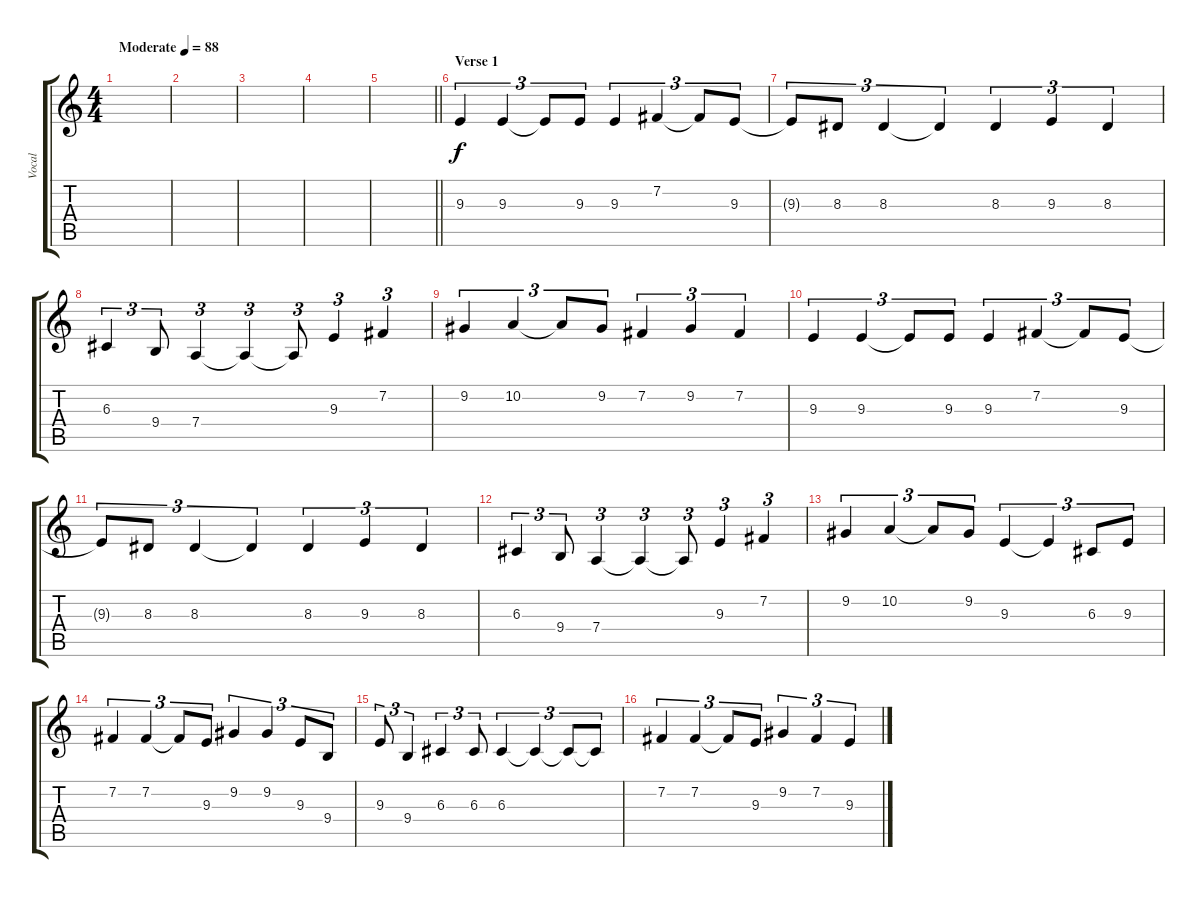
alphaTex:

\track ("Vocal" "Vocal") {instrument clarinet}
\staff {score tabs}
\tuning (E4 B3 G3 D3 A2 E2) {hide}
\ts (4 4)
\tempo (88 "Moderate")
\clef g2
\ks c
|
|
|
|
\barLineRight lightlight
|
\section ("" "Verse 1")
9.3.4{tu (3 2)} 9.3.4{tu (3 2)} 9.3{t}.8{tu (3 2)} 9.3.8{tu (3 2)} 9.3.4{tu (3 2)} 7.2.4{tu (3 2)} 7.2{t}.8{tu (3 2)} 9.3.8{tu (3 2)} |
9.3{t}.8{tu (3 2)} 8.3.8{tu (3 2)} 8.3.4{tu (3 2)} 8.3{t}.4{tu (3 2)} 8.3.4{tu (3 2)} 9.3.4{tu (3 2)} 8.3.4{tu (3 2)} |
6.3.4{tu (3 2)} 9.4.8{tu (3 2)} 7.4.4{tu (3 2)} 7.4{t}.4{tu (3 2)} 7.4{t}.8{tu (3 2)} 9.3.4{tu (3 2)} 7.2.4{tu (3 2)} |
9.2.4{tu (3 2)} 10.2.4{tu (3 2)} 10.2{t}.8{tu (3 2)} 9.2.8{tu (3 2)} 7.2.4{tu (3 2)} 9.2.4{tu (3 2)} 7.2.4{tu (3 2)} |
9.3.4{tu (3 2)} 9.3.4{tu (3 2)} 9.3{t}.8{tu (3 2)} 9.3.8{tu (3 2)} 9.3.4{tu (3 2)} 7.2.4{tu (3 2)} 7.2{t}.8{tu (3 2)} 9.3.8{tu (3 2)} |
9.3{t}.8{tu (3 2)} 8.3.8{tu (3 2)} 8.3.4{tu (3 2)} 8.3{t}.4{tu (3 2)} 8.3.4{tu (3 2)} 9.3.4{tu (3 2)} 8.3.4{tu (3 2)} |
6.3.4{tu (3 2)} 9.4.8{tu (3 2)} 7.4.4{tu (3 2)} 7.4{t}.4{tu (3 2)} 7.4{t}.8{tu (3 2)} 9.3.4{tu (3 2)} 7.2.4{tu (3 2)} |
9.2.4{tu (3 2)} 10.2.4{tu (3 2)} 10.2{t}.8{tu (3 2)} 9.2.8{tu (3 2)} 9.3.4{tu (3 2)} 9.3{t}.4{tu (3 2)} 6.3.8{tu (3 2)} 9.3.8{tu (3 2)} |
7.2.4{tu (3 2)} 7.2.4{tu (3 2)} 7.2{t}.8{tu (3 2)} 9.3.8{tu (3 2)} 9.2.4{tu (3 2)} 9.2.4{tu (3 2)} 9.3.8{tu (3 2)} 9.4.8{tu (3 2)} |
9.3.8{tu (3 2)} 9.4.4{tu (3 2)} 6.3.4{tu (3 2)} 6.3.8{tu (3 2)} 6.3.4{tu (3 2)} 6.3{t}.4{tu (3 2)} 6.3{t}.8{tu (3 2)} 6.3{t}.8{tu (3 2)} |
7.2.4{tu (3 2)} 7.2.4{tu (3 2)} 7.2{t}.8{tu (3 2)} 9.3.8{tu (3 2)} 9.2.4{tu (3 2)} 7.2.4{tu (3 2)} 9.3.4{tu (3 2)}
